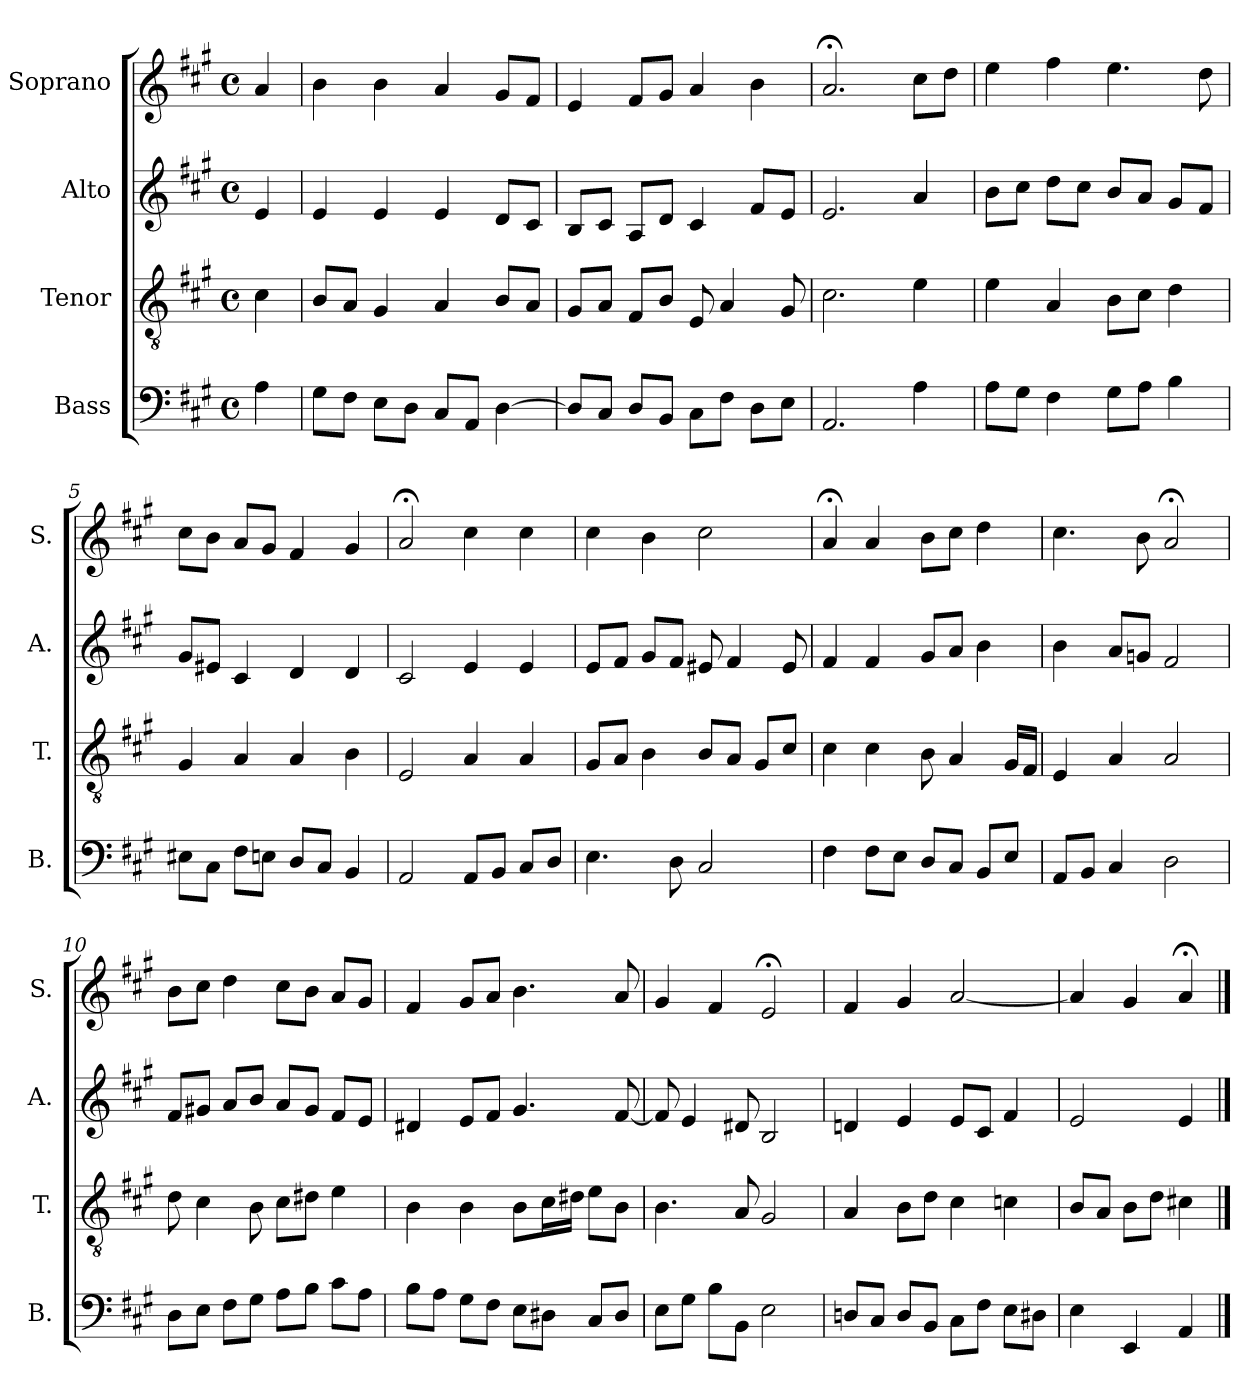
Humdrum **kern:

**kern	**kern	**kern	**kern
*part4	*part3	*part2	*part1
*staff4	*staff3	*staff2	*staff1
*I"Bass	*I"Tenor	*I"Alto	*I"Soprano
*I'B.	*I'T.	*I'A.	*I'S.
*clefF4	*clefGv2	*clefG2	*clefG2
*k[f#c#g#]	*k[f#c#g#]	*k[f#c#g#]	*k[f#c#g#]
*A:	*A:	*A:	*A:
*M4/4	*M4/4	*M4/4	*M4/4
*met(c)	*met(c)	*met(c)	*met(c)
=	=	=	=
4A\	4c#\	4e/	4a/
=1	=1	=1	=1
8G#\L	8B/L	4e/	4b\
8F#\J	8A/J	.	.
8E\L	4G#/	4e/	4b\
8D\J	.	.	.
8C#/L	4A/	4e/	4a/
8AA/J	.	.	.
[4D\	8B/L	8d/L	8g#/L
.	8A/J	8c#/J	8f#/J
=2	=2	=2	=2
8D/L]	8G#/L	8B/L	4e/
8C#/J	8A/J	8c#/J	.
8D/L	8F#/L	8A/L	8f#/L
8BB/J	8B/J	8d/J	8g#/J
8C#\L	8E/	4c#/	4a/
8F#\J	4A/	.	.
8D\L	.	8f#/L	4b\
8E\J	8G#/	8e/J	.
=3	=3	=3	=3
2.AA/	2.c#\	2.e/	2.a;</
4A\	4e\	4a/	8cc#\L
.	.	.	8dd\J
=4	=4	=4	=4
8A\L	4e\	8b\L	4ee\
8G#\J	.	8cc#\J	.
4F#\	4A/	8dd\L	4ff#\
.	.	8cc#\J	.
8G#\L	8B\L	8b/L	4.ee\
8A\J	8c#\J	8a/J	.
4B\	4d\	8g#/L	.
.	.	8f#/J	8dd\
!!LO:LB:g=z
=5	=5	=5	=5
8E#X\L	4G#/	8g#/L	8cc#\L
8C#\J	.	8e#X/J	8b\J
8F#\L	4A/	4c#/	8a/L
8En\J	.	.	8g#/J
8D/L	4A/	4d/	4f#/
8C#/J	.	.	.
4BB/	4B\	4d/	4g#/
=6	=6	=6	=6
2AA/	2E/	2c#/	2a;</
8AA/L	4A/	4e/	4cc#\
8BB/J	.	.	.
8C#/L	4A/	4e/	4cc#\
8D/J	.	.	.
=7	=7	=7	=7
4.E\	8G#/L	8e/L	4cc#\
.	8A/J	8f#/J	.
.	4B\	8g#/L	4b\
8D\	.	8f#/J	.
2C#/	8B/L	8e#X/	2cc#\
.	8A/J	4f#/	.
.	8G#/L	.	.
.	8c#/J	8e#/	.
=8	=8	=8	=8
4F#\	4c#\	4f#/	4a;</
8F#\L	4c#\	4f#/	4a/
8E\J	.	.	.
8D/L	8B\	8g#/L	8b\L
8C#/J	4A/	8a/J	8cc#\J
8BB/L	.	4b\	4dd\
8E/J	16G#/LL	.	.
.	16F#/JJ	.	.
=9	=9	=9	=9
8AA/L	4E/	4b\	4.cc#\
8BB/J	.	.	.
4C#/	4A/	8a/L	.
.	.	8gn/J	8b\
2D\	2A/	2f#/	2a;</
!!LO:LB:g=z
=10	=10	=10	=10
8D\L	8d\	8f#/L	8b\L
8E\J	4c#\	8g#X/J	8cc#\J
8F#\L	.	8a/L	4dd\
8G#\J	8B\	8b/J	.
8A\L	8c#\L	8a/L	8cc#\L
8B\J	8d#X\J	8g#/J	8b\J
8c#\L	4e\	8f#/L	8a/L
8A\J	.	8e/J	8g#/J
=11	=11	=11	=11
8B\L	4B\	4d#X/	4f#/
8A\J	.	.	.
8G#\L	4B\	8e/L	8g#/L
8F#\J	.	8f#/J	8a/J
8E\L	8B\L	4.g#/	4.b\
8D#X\J	16c#\L	.	.
.	16d#X\JJ	.	.
8C#/L	8e\L	.	.
8D#/J	8B\J	[8f#/	8a/
=12	=12	=12	=12
8E\L	4.B\	8f#/]	4g#/
8G#\J	.	4e/	.
8B\L	.	.	4f#/
8BB\J	8A/	8d#X/	.
2E\	2G#/	2B/	2e;</
=13	=13	=13	=13
8Dn/L	4A/	4dn/	4f#/
8C#/J	.	.	.
8D/L	8B\L	4e/	4g#/
8BB/J	8d\J	.	.
8C#\L	4c#\	8e/L	[2a/
8F#\J	.	8c#/J	.
8E\L	4cn\	4f#/	.
8D#X\J	.	.	.
=14	=14	=14	=14
4E\	8B/L	2e/	4a/]
.	8A/J	.	.
4EE/	8B\L	.	4g#/
.	8d\J	.	.
4AA/	4c#X\	4e/	4a;</
==	==	==	==
*-	*-	*-	*-
